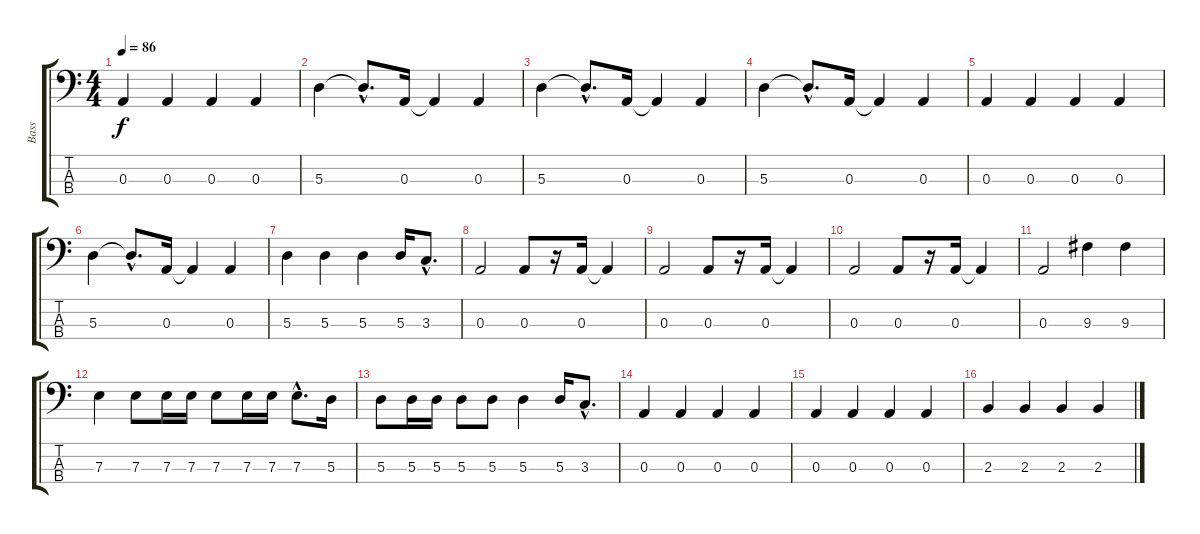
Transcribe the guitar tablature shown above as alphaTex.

\track ("Bass" "Bass") {instrument electricbassfinger}
\staff {score tabs}
\tuning (G2 D2 A1 E1) {hide}
\ts (4 4)
\tempo 86
\clef f4
\ks c
0.3.4{dy f} 0.3.4 0.3.4 0.3.4 |
5.3.4 5.3{hac t}.8{d} 0.3.16 0.3{t}.4 0.3.4 |
5.3.4 5.3{hac t}.8{d} 0.3.16 0.3{t}.4 0.3.4 |
5.3.4 5.3{hac t}.8{d} 0.3.16 0.3{t}.4 0.3.4 |
0.3.4 0.3.4 0.3.4 0.3.4 |
5.3.4 5.3{hac t}.8{d} 0.3.16 0.3{t}.4 0.3.4 |
5.3.4 5.3.4 5.3.4 5.3.16 3.3{hac}.8{d} |
0.3.2 0.3.8 r.16 0.3.16 0.3{t}.4 |
0.3.2 0.3.8 r.16 0.3.16 0.3{t}.4 |
0.3.2 0.3.8 r.16 0.3.16 0.3{t}.4 |
0.3.2 9.3.4 9.3.4 |
7.3.4 7.3.8 7.3.16 7.3.16 7.3.8 7.3.16 7.3.16 7.3{hac}.8{d} 5.3.16 |
5.3.8 5.3.16 5.3.16 5.3.8 5.3.8 5.3.4 5.3.16 3.3{hac}.8{d} |
0.3.4 0.3.4 0.3.4 0.3.4 |
0.3.4 0.3.4 0.3.4 0.3.4 |
2.3.4 2.3.4 2.3.4 2.3.4
